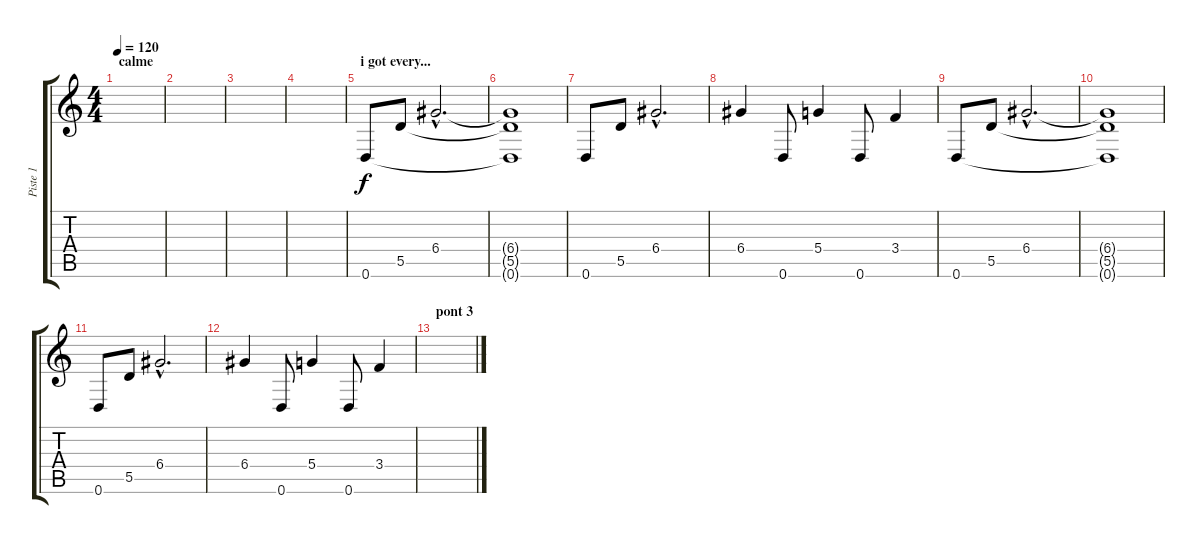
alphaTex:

\track ("Piste 1" "Piste 1") {instrument distortionguitar}
\staff {score tabs}
\tuning (E4 B3 G3 D3 A2 D2) {hide}
\ts (4 4)
\section ("" "calme")
\tempo 120
\clef g2
\ks c
|
|
|
|
\section ("" "i got every...")
0.6.8{instrument electricguitarclean} 5.5.8 6.4{hac}.2{d} |
(6.4{t} 5.5{t} 0.6{t}).1 |
0.6.8 5.5.8 6.4{hac}.2{d} |
6.4.4 0.6.8 5.4.4 0.6.8 3.4.4 |
0.6.8{instrument electricguitarclean} 5.5.8 6.4{hac}.2{d} |
(6.4{t} 5.5{t} 0.6{t}).1 |
0.6.8 5.5.8 6.4{hac}.2{d} |
6.4.4 0.6.8 5.4.4 0.6.8 3.4.4 |
\section ("" "pont 3")
